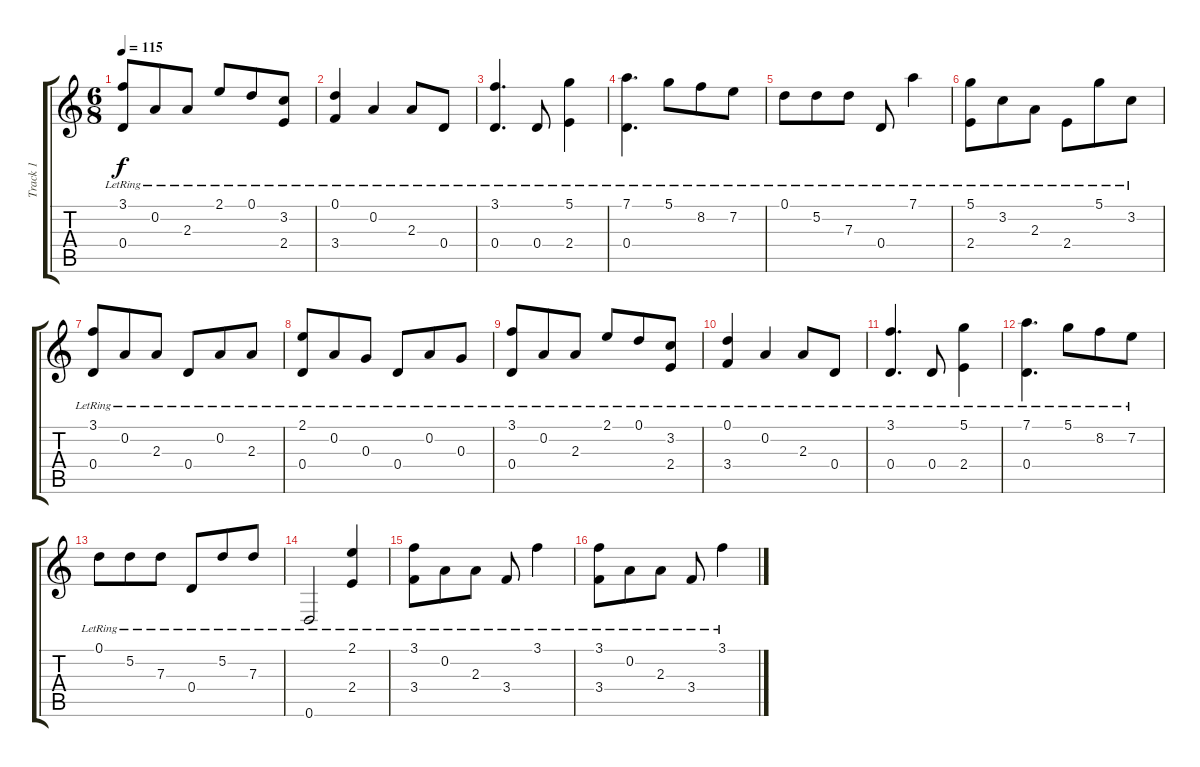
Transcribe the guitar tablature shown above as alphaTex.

\track ("Track 1" "Track 1") {instrument acousticguitarnylon}
\staff {score tabs}
\tuning (D4 A3 G3 D3 A2 D2) {hide}
\ts (6 8)
\tempo 115
\clef g2
\ks c
(3.1{lr} 0.4{lr}).8{dy f} 0.2{lr}.8 2.3{lr}.8 2.1{lr}.8 0.1{lr}.8 (3.2{lr} 2.4{lr}).8 |
(0.1{lr} 3.4{lr}).4 0.2{lr}.4 2.3{lr}.8 0.4{lr}.8 |
(3.1{lr} 0.4{lr}).4{d} 0.4{lr}.8 (5.1{lr} 2.4{lr}).4 |
(7.1{lr} 0.4{lr}).4{d} 5.1{lr}.8 8.2{lr}.8 7.2{lr}.8 |
0.1{lr}.8 5.2{lr}.8 7.3{lr}.8 0.4{lr}.8 7.1{lr}.4 |
(5.1{lr} 2.4{lr}).8 3.2{lr}.8 2.3{lr}.8 2.4{lr}.8 5.1{lr}.8 3.2{lr}.8 |
(3.1{lr} 0.4{lr}).8 0.2{lr}.8 2.3{lr}.8 0.4{lr}.8 0.2{lr}.8 2.3{lr}.8 |
(2.1{lr} 0.4{lr}).8 0.2{lr}.8 0.3{lr}.8 0.4{lr}.8 0.2{lr}.8 0.3{lr}.8 |
(3.1{lr} 0.4{lr}).8 0.2{lr}.8 2.3{lr}.8 2.1{lr}.8 0.1{lr}.8 (3.2{lr} 2.4{lr}).8 |
(0.1{lr} 3.4{lr}).4 0.2{lr}.4 2.3{lr}.8 0.4{lr}.8 |
(3.1{lr} 0.4{lr}).4{d} 0.4{lr}.8 (5.1{lr} 2.4{lr}).4 |
(7.1{lr} 0.4{lr}).4{d} 5.1{lr}.8 8.2{lr}.8 7.2{lr}.8 |
0.1{lr}.8 5.2{lr}.8 7.3{lr}.8 0.4{lr}.8 5.2{lr}.8 7.3{lr}.8 |
0.6{lr}.2 (2.1{lr} 2.4{lr}).4 |
(3.1{lr} 3.4{lr}).8 0.2{lr}.8 2.3{lr}.8 3.4{lr}.8 3.1{lr}.4 |
(3.1{lr} 3.4{lr}).8 0.2{lr}.8 2.3{lr}.8 3.4{lr}.8 3.1{lr}.4
